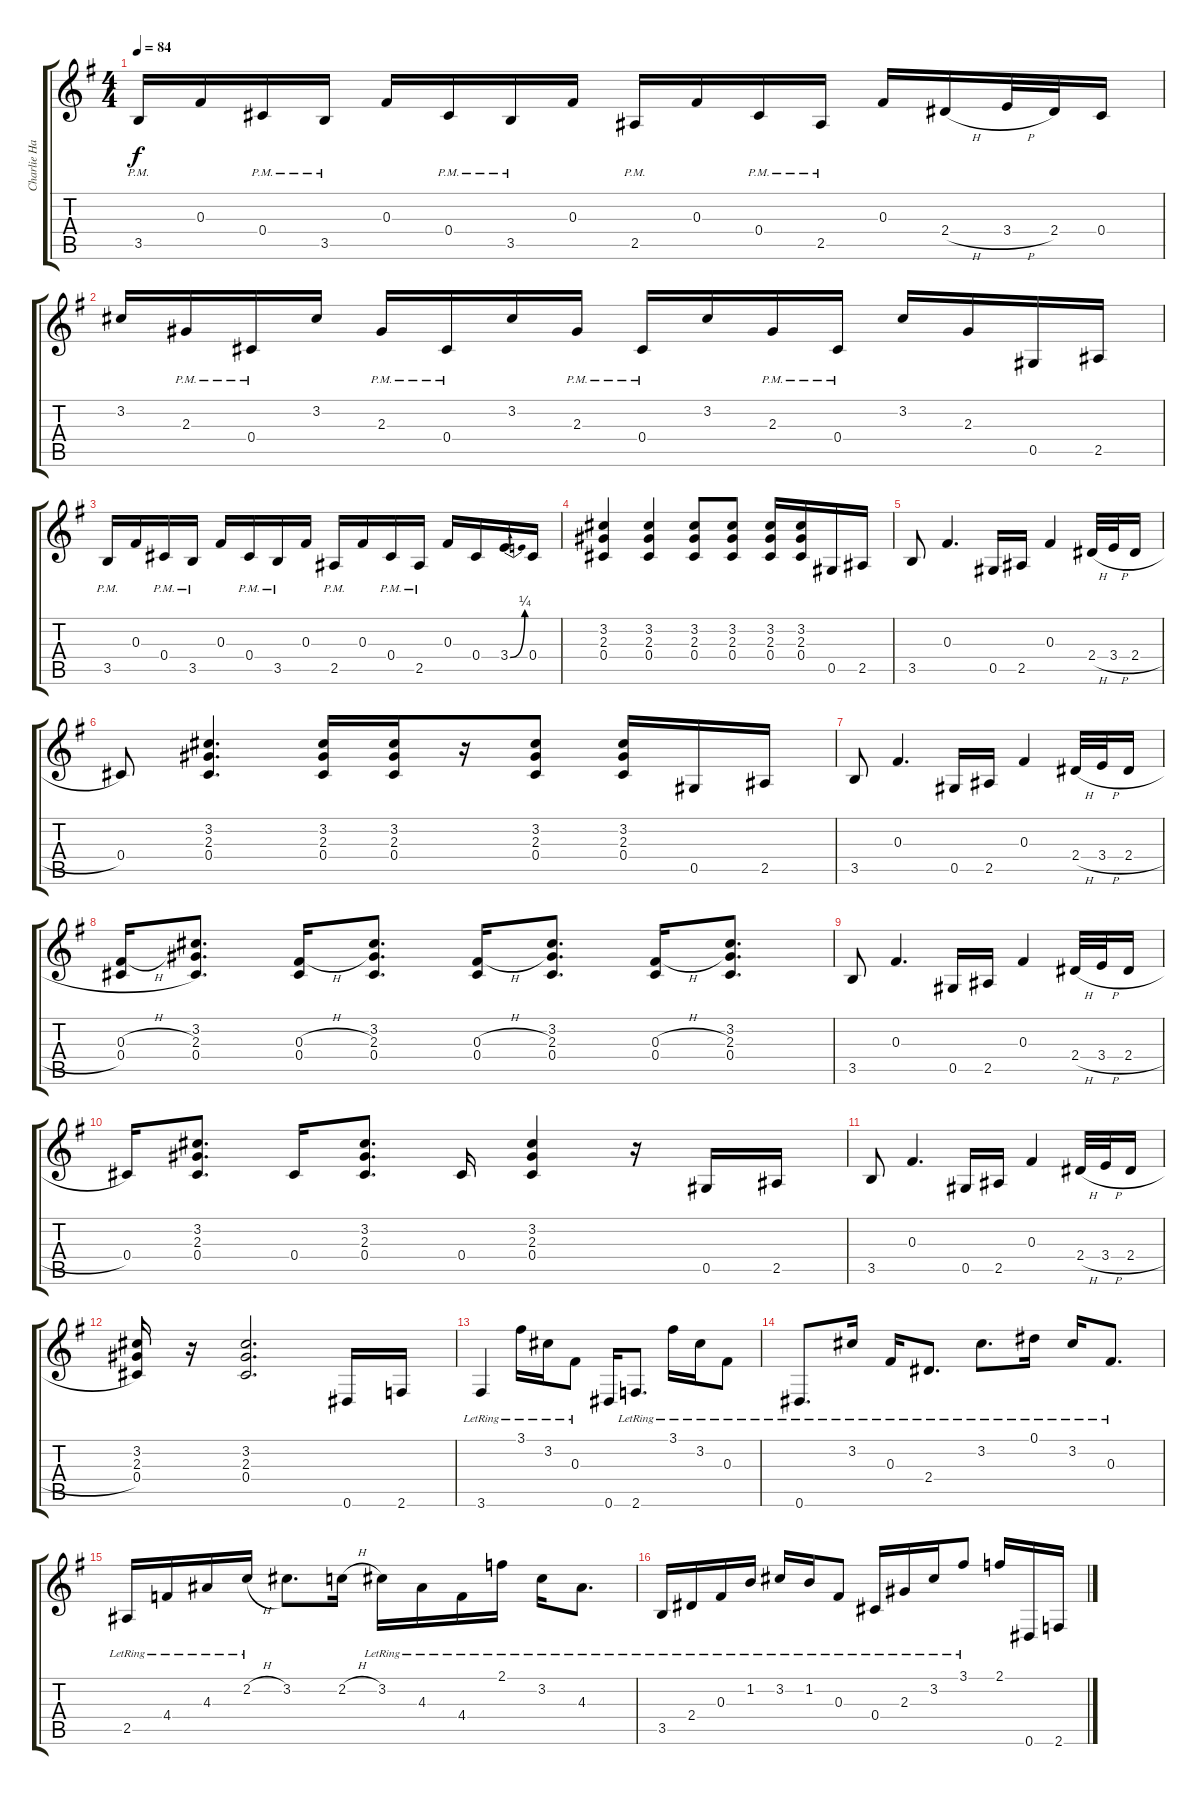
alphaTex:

\track ("Charlie Hargrett Guitar" "Charlie Ha") {instrument overdrivenguitar}
\staff {score tabs}
\tuning (Eb4 Bb3 Gb3 Db3 Ab2 Eb2) {hide}
\ts (4 4)
\tempo 84
\clef g2
\ks g
3.5{pm}.16{dy f} 0.3.16 0.4{pm}.16 3.5{pm}.16 0.3.16 0.4{pm}.16 3.5{pm}.16 0.3.16 2.5{pm}.16 0.3.16 0.4{pm}.16 2.5{pm}.16 0.3.16 2.4{h}.16 3.4{h}.32 2.4.32 0.4.16 |
3.2.16 2.3{pm}.16 0.4{pm}.16 3.2.16 2.3{pm}.16 0.4{pm}.16 3.2.16 2.3{pm}.16 0.4{pm}.16 3.2.16 2.3{pm}.16 0.4{pm}.16 3.2.16 2.3.16 0.5.16 2.5.16 |
3.5{pm}.16 0.3.16 0.4{pm}.16 3.5{pm}.16 0.3.16 0.4{pm}.16 3.5{pm}.16 0.3.16 2.5{pm}.16 0.3.16 0.4{pm}.16 2.5{pm}.16 0.3.16 0.4.16 3.4{be (bend 0 0 60 1)}.16 0.4.16 |
(3.2 2.3 0.4).4{volume 10 balance 0} (3.2 2.3 0.4).4 (3.2 2.3 0.4).8 (3.2 2.3 0.4).8 (3.2 2.3 0.4).16 (3.2 2.3 0.4).16 0.5.16 2.5.16 |
3.5.8 0.3.4{d} 0.5.16 2.5.16 0.3.4 2.4{h}.32 3.4{h}.32 2.4{h}.16 |
0.4.8 (3.2 2.3 0.4).4{d} (3.2 2.3 0.4).16 (3.2 2.3 0.4).16 r.16 (3.2 2.3 0.4).8 (3.2 2.3 0.4).16 0.5.16 2.5.16 |
3.5.8 0.3.4{d} 0.5.16 2.5.16 0.3.4 2.4{h}.32 3.4{h}.32 2.4{h}.16 |
(0.3{h} 0.4).16 (3.2 2.3 0.4).8{d} (0.3{h} 0.4).16 (3.2 2.3 0.4).8{d} (0.3{h} 0.4).16 (3.2 2.3 0.4).8{d} (0.3{h} 0.4).16 (3.2 2.3 0.4).8{d} |
3.5.8 0.3.4{d} 0.5.16 2.5.16 0.3.4 2.4{h}.32 3.4{h}.32 2.4{h}.16 |
0.4.16 (3.2 2.3 0.4).8{d} 0.4.16 (3.2 2.3 0.4).8{d} 0.4.16 (3.2 2.3 0.4).4 r.16 0.5.16 2.5.16 |
3.5.8 0.3.4{d} 0.5.16 2.5.16 0.3.4 2.4{h}.32 3.4{h}.32 2.4{h}.16 |
(3.2 2.3 0.4).16{volume 11} r.16 (3.2 2.3 0.4).2{d} 0.6.16{balance 16 instrument electricguitarclean} 2.6.16 |
3.6{lr}.4 3.1{lr}.16 3.2{lr}.16 0.3{lr}.8 0.6.16 2.6{lr}.8{d} 3.1{lr}.16 3.2{lr}.16 0.3{lr}.8 |
0.6{lr}.8{d} 3.2{lr}.16 0.3{lr}.16 2.4{lr}.8{d} 3.2{lr}.8{d} 0.1{lr}.16 3.2{lr}.16 0.3{lr}.8{d} |
2.5{lr}.16 4.4{lr}.16 4.3{lr}.16 2.2{h lr}.16 3.2.8{d} 2.2{h}.16 3.2{lr}.16 4.3{lr}.16 4.4{lr}.16 2.1{lr}.16 3.2{lr}.16 4.3{lr}.8{d} |
3.5{lr}.16 2.4{lr}.16 0.3{lr}.16 1.2{lr}.16 3.2{lr}.16 1.2{lr}.16 0.3{lr}.8 0.4{lr}.16 2.3{lr}.16 3.2{lr}.16 3.1{lr}.8 2.1.16 0.6.16 2.6.16
